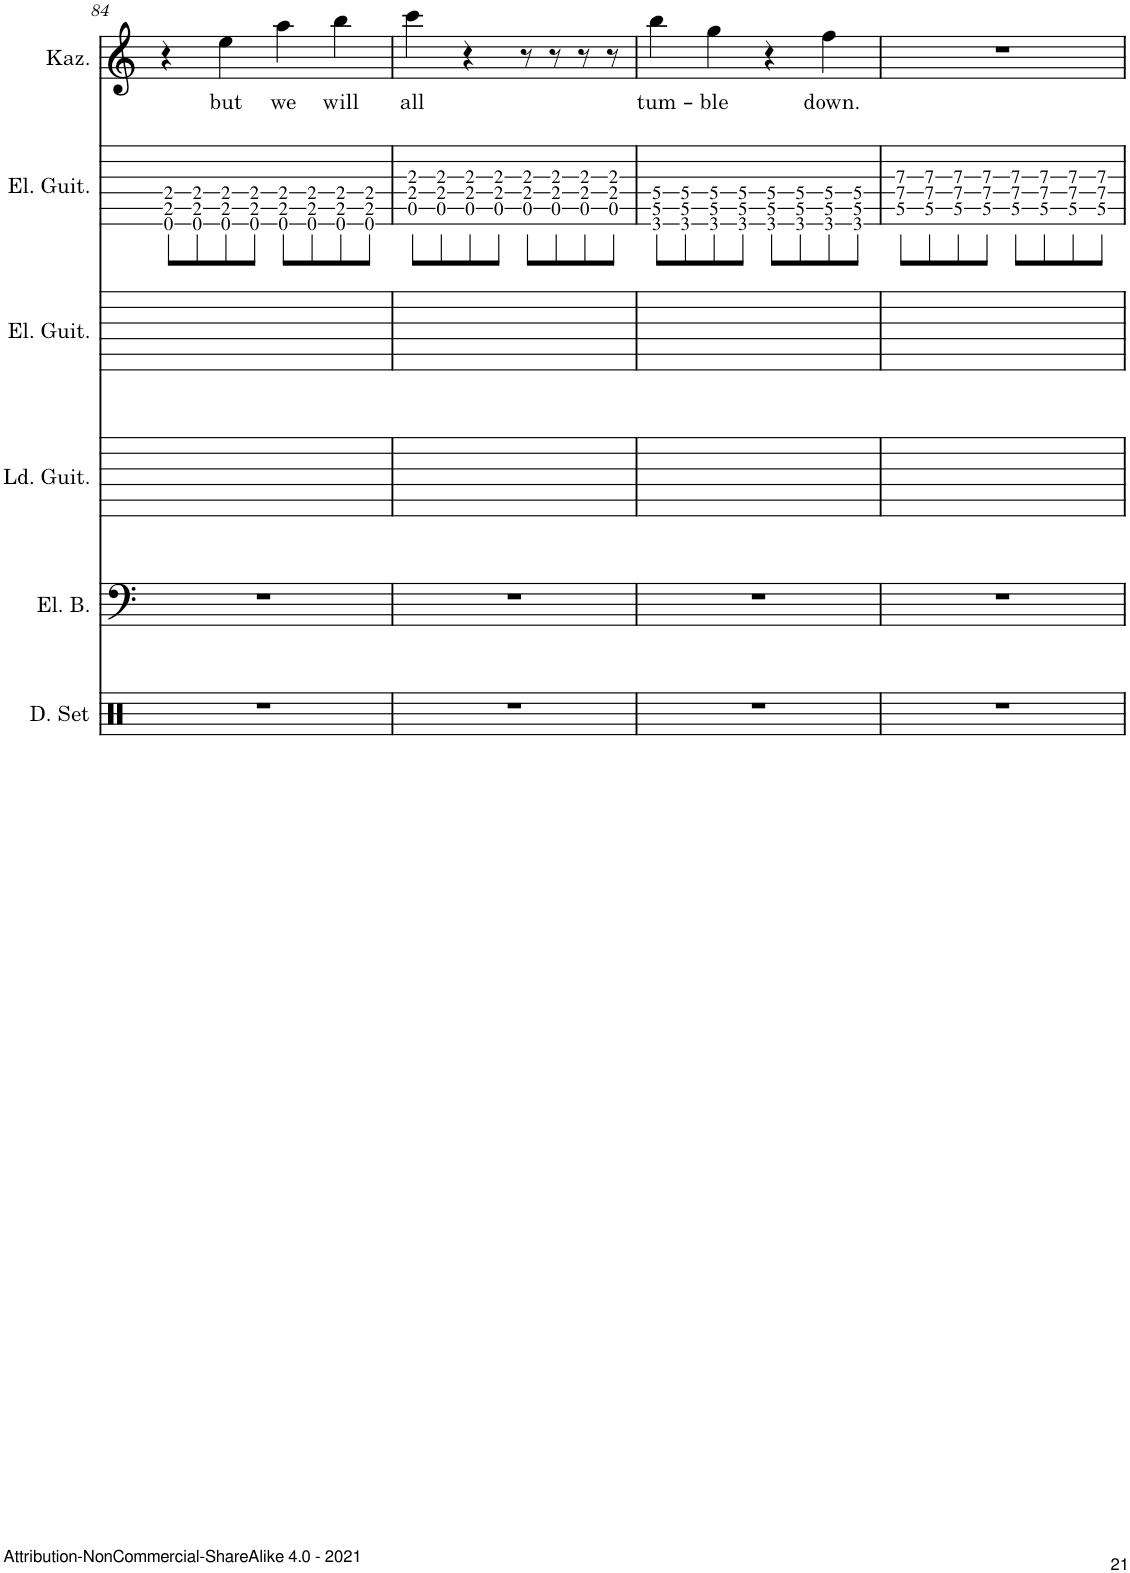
**kern	**kern	**kern	**kern	**kern	**kern	**text
*part6	*part5	*part4	*part3	*part2	*part1	*part1
*staff6	*staff5	*staff4	*staff3	*staff2	*staff1	*staff1
*I"Drumset	*I"Electric Bass	*I"Lead Guitar	*I"Electric Guitar	*I"Electric Guitar	*I"Kazoo	*
*I'D. Set	*I'El. B.	*I'Ld. Guit.	*I'El. Guit.	*I'El. Guit.	*I'Kaz.	*
!!LO:PB:g=z
*clefX	*clefF4	*	*	*	*clefG2	*
*	*Trd7c12	*	*	*	*	*
*k[]	*k[]	*k[]	*k[]	*k[]	*k[]	*
*M4/4	*M4/4	*M4/4	*M4/4	*M4/4	*M4/4	*
=84	=84	=84	=84	=84	=84	=84
1r	1r	1r	1r	8EE\ 8BB\ 8E\L	4r	.
.	.	.	.	8EE\ 8BB\ 8E\	.	.
!	!	!	!	!	!	!LO:LY:b
.	.	.	.	8EE\ 8BB\ 8E\	4ee\	but
.	.	.	.	8EE\ 8BB\ 8E\J	.	.
!	!	!	!	!	!	!LO:LY:b
.	.	.	.	8EE\ 8BB\ 8E\L	4aa\	we
.	.	.	.	8EE\ 8BB\ 8E\	.	.
!	!	!	!	!	!	!LO:LY:b
.	.	.	.	8EE\ 8BB\ 8E\	4bb\	will
.	.	.	.	8EE\ 8BB\ 8E\J	.	.
=85	=85	=85	=85	=85	=85	=85
!	!	!	!	!	!	!LO:LY:b
1r	1r	1r	1r	8AA\ 8E\ 8A\L	4ccc\	all
.	.	.	.	8AA\ 8E\ 8A\	.	.
.	.	.	.	8AA\ 8E\ 8A\	4r	.
.	.	.	.	8AA\ 8E\ 8A\J	.	.
.	.	.	.	8AA\ 8E\ 8A\L	8r	.
.	.	.	.	8AA\ 8E\ 8A\	8r	.
.	.	.	.	8AA\ 8E\ 8A\	8r	.
.	.	.	.	8AA\ 8E\ 8A\J	8r	.
=86	=86	=86	=86	=86	=86	=86
!	!	!	!	!	!	!LO:LY:b
1r	1r	1r	1r	8GG\ 8D\ 8G\L	4bb\	tum-
.	.	.	.	8GG\ 8D\ 8G\	.	.
!	!	!	!	!	!	!LO:LY:b
.	.	.	.	8GG\ 8D\ 8G\	4gg\	-ble
.	.	.	.	8GG\ 8D\ 8G\J	.	.
.	.	.	.	8GG\ 8D\ 8G\L	4r	.
.	.	.	.	8GG\ 8D\ 8G\	.	.
!	!	!	!	!	!	!LO:LY:b
.	.	.	.	8GG\ 8D\ 8G\	4ff\	down.
.	.	.	.	8GG\ 8D\ 8G\J	.	.
=87	=87	=87	=87	=87	=87	=87
1r	1r	1r	1r	8D\ 8A\ 8d\L	1r	.
.	.	.	.	8D\ 8A\ 8d\	.	.
.	.	.	.	8D\ 8A\ 8d\	.	.
.	.	.	.	8D\ 8A\ 8d\J	.	.
.	.	.	.	8D\ 8A\ 8d\L	.	.
.	.	.	.	8D\ 8A\ 8d\	.	.
.	.	.	.	8D\ 8A\ 8d\	.	.
.	.	.	.	8D\ 8A\ 8d\J	.	.
=	=	=	=	=	=	=
*-	*-	*-	*-	*-	*-	*-
